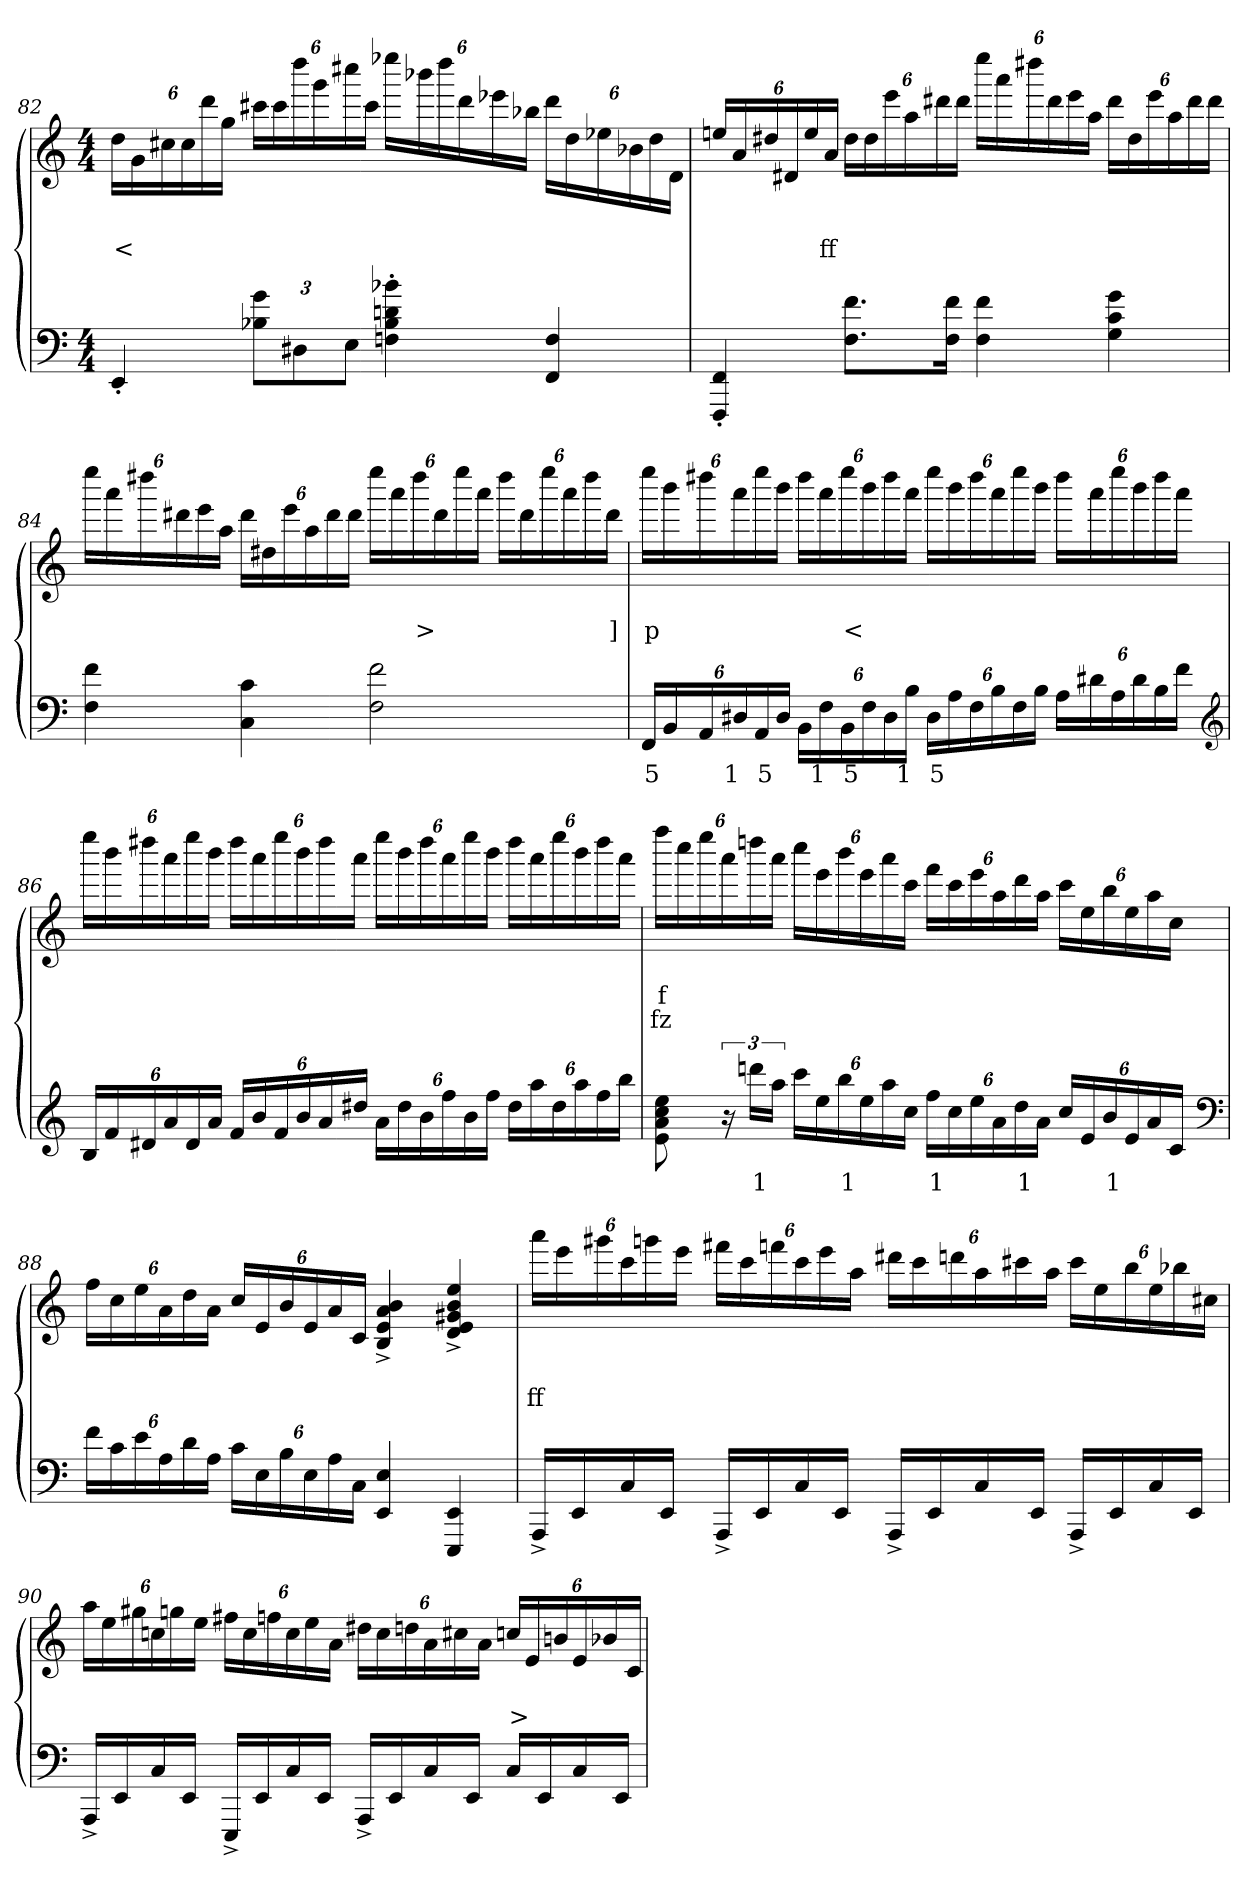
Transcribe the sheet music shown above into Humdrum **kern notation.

**kern	**text	**kern	**text	**text	**text
*part2	*part2	*part1	*part1	*part1	*part1
*staff2	*staff2	*staff1	*staff1	*staff1	*staff1
*clefF4	*	*clefG2	*	*	*
*k[]	*	*k[]	*	*	*
*M4/4	*	*M4/4	*	*	*
=82	=82	=82	=82	=82	=82
4EE'>	.	24ddLL	.	<	.
.	.	24g	.	.	.
.	.	24cc#X	.	.	.
.	.	24cc#	.	.	.
.	.	24ddd	.	.	.
.	.	24ggJJ	.	.	.
12g 12B-XL	.	24ccc#LL	.	.	.
.	.	24ccc#	.	.	.
12D#X	.	24dddd	.	.	.
.	.	24ggg	.	.	.
12EJ	.	24cccc#	.	.	.
.	.	24ccc#JJ	.	.	.
4b-'> 4dn'> 4B-'> 4Fn'>	.	24eeee-XLL	.	.	.
.	.	24bbb-X	.	.	.
.	.	24dddd	.	.	.
.	.	24ddd	.	.	.
.	.	24eee-	.	.	.
.	.	24bb-JJ	.	.	.
4F 4FF	.	24dddLL	.	.	.
.	.	24dd	.	.	.
.	.	24ee-	.	.	.
.	.	24b-	.	.	.
.	.	24dd	.	.	.
.	.	24dJJ	.	.	.
=83	=83	=83	=83	=83	=83
4FF'> 4FFF'>	.	24eenLL	.	.	.
.	.	24a	.	.	.
.	.	24dd#X	.	.	.
.	.	24d#	.	.	.
.	.	24ee	.	.	.
.	.	24aJJ	.	ff	.
8.f 8.FL	.	24dd#LL	.	.	.
.	.	24dd#	.	.	.
.	.	24eee	.	.	.
.	.	24aa	.	.	.
.	.	24ddd#	.	.	.
16f 16FJk	.	.	.	.	.
.	.	24ddd#JJ	.	.	.
4f 4F	.	24eeeeLL	.	.	.
.	.	24aaa	.	.	.
.	.	24dddd#	.	.	.
.	.	24ddd#	.	.	.
.	.	24eee	.	.	.
.	.	24aaJJ	.	.	.
4g 4c 4G	.	24ddd#LL	.	.	.
.	.	24dd#	.	.	.
.	.	24eee	.	.	.
.	.	24aa	.	.	.
.	.	24ddd#	.	.	.
.	.	24ddd#JJ	.	.	.
=84	=84	=84	=84	=84	=84
4f 4F	.	24eeeeLL	.	.	.
.	.	24aaa	.	.	.
.	.	24dddd#X	.	.	.
.	.	24ddd#	.	.	.
.	.	24eee	.	.	.
.	.	24aaJJ	.	.	.
4c 4C	.	24ddd#LL	.	.	.
.	.	24dd#	.	.	.
.	.	24eee	.	.	.
.	.	24aa	.	.	.
.	.	24ddd#	.	.	.
.	.	24ddd#JJ	.	.	.
2f 2F	.	24eeeeLL	.	.	.
.	.	24aaa	.	.	.
.	.	24dddd#	.	>	.
.	.	24ddd#	.	.	.
.	.	24eeee	.	.	.
.	.	24aaaJJ	.	.	.
.	.	24dddd#LL	.	.	.
.	.	24ddd#	.	.	.
.	.	24eeee	.	.	.
.	.	24aaa	.	.	.
.	.	24dddd#	.	.	.
.	.	24ddd#JJ	.	]	.
=85	=85	=85	=85	=85	=85
24FFLL	5	24eeeeLL	.	p	.
24BB	.	24bbb	.	.	.
24AA	.	24dddd#X	.	.	.
24D#X	1	24aaa	.	.	.
24AA	5	24eeee	.	.	.
24D#JJ	.	24bbbJJ	.	.	.
24BBLL	.	24dddd#LL	.	.	.
24F	1	24aaa	.	.	.
24BB	5	24eeee	.	<	.
24F	.	24bbb	.	.	.
24D#	.	24dddd#	.	.	.
24BJJ	1	24aaaJJ	.	.	.
24D#LL	5	24eeeeLL	.	.	.
24A	.	24bbb	.	.	.
24F	.	24dddd#	.	.	.
24B	.	24aaa	.	.	.
24F	.	24eeee	.	.	.
24BJJ	.	24bbbJJ	.	.	.
24ALL	.	24dddd#LL	.	.	.
24d#	.	24aaa	.	.	.
24A	.	24eeee	.	.	.
24d#	.	24bbb	.	.	.
24B	.	24dddd#	.	.	.
24fJJ	.	24aaaJJ	.	.	.
*clefG2	*	*	*	*	*
=86	=86	=86	=86	=86	=86
24BLL	.	24eeeeLL	.	.	.
24f	.	24bbb	.	.	.
24d#X	.	24dddd#X	.	.	.
24a	.	24aaa	.	.	.
24d#	.	24eeee	.	.	.
24aJJ	.	24bbbJJ	.	.	.
24fLL	.	24dddd#LL	.	.	.
24b	.	24aaa	.	.	.
24f	.	24eeee	.	.	.
24b	.	24bbb	.	.	.
24a	.	24dddd#	.	.	.
24dd#JJ	.	24aaaJJ	.	.	.
24aLL	.	24eeeeLL	.	.	.
24dd#	.	24bbb	.	.	.
24b	.	24dddd#	.	.	.
24ff	.	24aaa	.	.	.
24b	.	24eeee	.	.	.
24ffJJ	.	24bbbJJ	.	.	.
24dd#LL	.	24dddd#LL	.	.	.
24aa	.	24aaa	.	.	.
24dd#	.	24eeee	.	.	.
24aa	.	24bbb	.	.	.
24ff	.	24dddd#	.	.	.
24bbJJ	.	24aaaJJ	.	.	.
=87	=87	=87	=87	=87	=87
8ee\ 8cc\ 8a\ 8e\	.	24ffffLL	.	f	fz
.	.	24cccc	.	.	.
.	.	24eeee	.	.	.
24r	.	24aaa	.	.	.
24dddnLL	1	24ddddn	.	.	.
24aaJJ	.	24aaaJJ	.	.	.
24cccLL	.	24ccccLL	.	.	.
24ee	.	24eee	.	.	.
24bb	1	24bbb	.	.	.
24ee	.	24eee	.	.	.
24aa	.	24aaa	.	.	.
24ccJJ	.	24cccJJ	.	.	.
24ffLL	1	24fffLL	.	.	.
24cc	.	24ccc	.	.	.
24ee	.	24eee	.	.	.
24a	.	24aa	.	.	.
24dd	1	24ddd	.	.	.
24aJJ	.	24aaJJ	.	.	.
24ccLL	.	24cccLL	.	.	.
24e	.	24ee	.	.	.
24b	1	24bb	.	.	.
24e	.	24ee	.	.	.
24a	.	24aa	.	.	.
24cJJ	.	24ccJJ	.	.	.
*clefF4	*	*	*	*	*
=88	=88	=88	=88	=88	=88
24fLL	.	24ffLL	.	.	.
24c	.	24cc	.	.	.
24e	.	24ee	.	.	.
24A	.	24a	.	.	.
24d	.	24dd	.	.	.
24AJJ	.	24aJJ	.	.	.
24cLL	.	24ccLL	.	.	.
24E	.	24e	.	.	.
24B	.	24b	.	.	.
24E	.	24e	.	.	.
24A	.	24a	.	.	.
24CJJ	.	24cJJ	.	.	.
4E 4EE	.	4b^> 4a^> 4e^> 4B^>	.	.	.
4EE 4EEE	.	4ee^> 4b^> 4g#X^> 4e^> 4d^>	.	.	.
=89	=89	=89	=89	=89	=89
16AAA^>LL	.	24aaaLL	.	ff	.
.	.	24eee	.	.	.
16EE	.	.	.	.	.
.	.	24ggg#X	.	.	.
16C	.	24ccc	.	.	.
.	.	24gggn	.	.	.
16EEJJ	.	.	.	.	.
.	.	24eeeJJ	.	.	.
16AAA^>LL	.	24fff#XLL	.	.	.
.	.	24ccc	.	.	.
16EE	.	.	.	.	.
.	.	24fffn	.	.	.
16C	.	24ccc	.	.	.
.	.	24eee	.	.	.
16EEJJ	.	.	.	.	.
.	.	24aaJJ	.	.	.
16AAA^>LL	.	24ddd#XLL	.	.	.
.	.	24ccc	.	.	.
16EE	.	.	.	.	.
.	.	24dddn	.	.	.
16C	.	24aa	.	.	.
.	.	24ccc#X	.	.	.
16EEJJ	.	.	.	.	.
.	.	24aaJJ	.	.	.
16AAA^>LL	.	24ccc#LL	.	.	.
.	.	24ee	.	.	.
16EE	.	.	.	.	.
.	.	24bb	.	.	.
16C	.	24ee	.	.	.
.	.	24bb-X	.	.	.
16EEJJ	.	.	.	.	.
.	.	24cc#JJ	.	.	.
=90	=90	=90	=90	=90	=90
16AAA^>LL	.	24aaLL	.	.	.
.	.	24ee	.	.	.
16EE	.	.	.	.	.
.	.	24gg#X	.	.	.
16C	.	24ccn	.	.	.
.	.	24ggn	.	.	.
16EEJJ	.	.	.	.	.
.	.	24eeJJ	.	.	.
16EEE^>LL	.	24ff#XLL	.	.	.
.	.	24cc	.	.	.
16EE	.	.	.	.	.
.	.	24ffn	.	.	.
16C	.	24cc	.	.	.
.	.	24ee	.	.	.
16EEJJ	.	.	.	.	.
.	.	24aJJ	.	.	.
16AAA^>LL	.	24dd#XLL	.	.	.
.	.	24cc	.	.	.
16EE	.	.	.	.	.
.	.	24ddn	.	.	.
16C	.	24a	.	.	.
.	.	24cc#X	.	.	.
16EEJJ	.	.	.	.	.
.	.	24aJJ	.	.	.
16CLL	.	24ccnLL	.	>	.
.	.	24e	.	.	.
16EE	.	.	.	.	.
.	.	24bn	.	.	.
16C	.	24e	.	.	.
.	.	24b-X	.	.	.
16EEJJ	.	.	.	.	.
.	.	24cJJ	.	.	.
=	=	=	=	=	=
*-	*-	*-	*-	*-	*-
